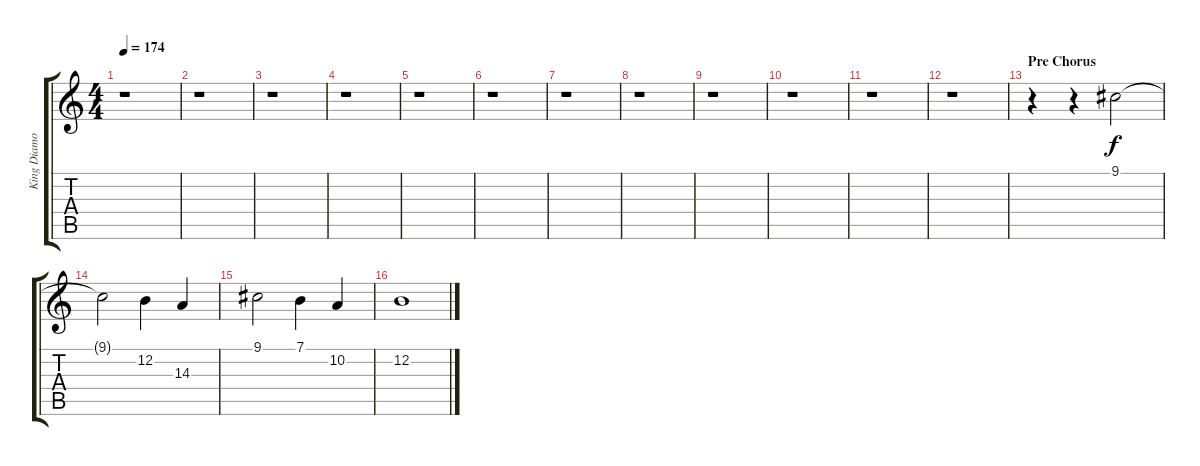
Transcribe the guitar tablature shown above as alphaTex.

\track ("King Diamond/harmonies" "King Diamo") {instrument sopranosax}
\staff {score tabs}
\tuning (E4 B3 G3 D3 A2 E2) {hide}
\ts (4 4)
\tempo 174
\clef g2
\ks c
r.1{dy f} |
r.1 |
r.1 |
r.1 |
r.1 |
r.1 |
r.1 |
r.1 |
r.1 |
r.1 |
r.1 |
r.1 |
\section ("" "Pre Chorus")
r.4 r.4 9.1.2 |
9.1{t}.2 12.2.4 14.3.4 |
9.1.2 7.1.4 10.2.4 |
12.2.1
